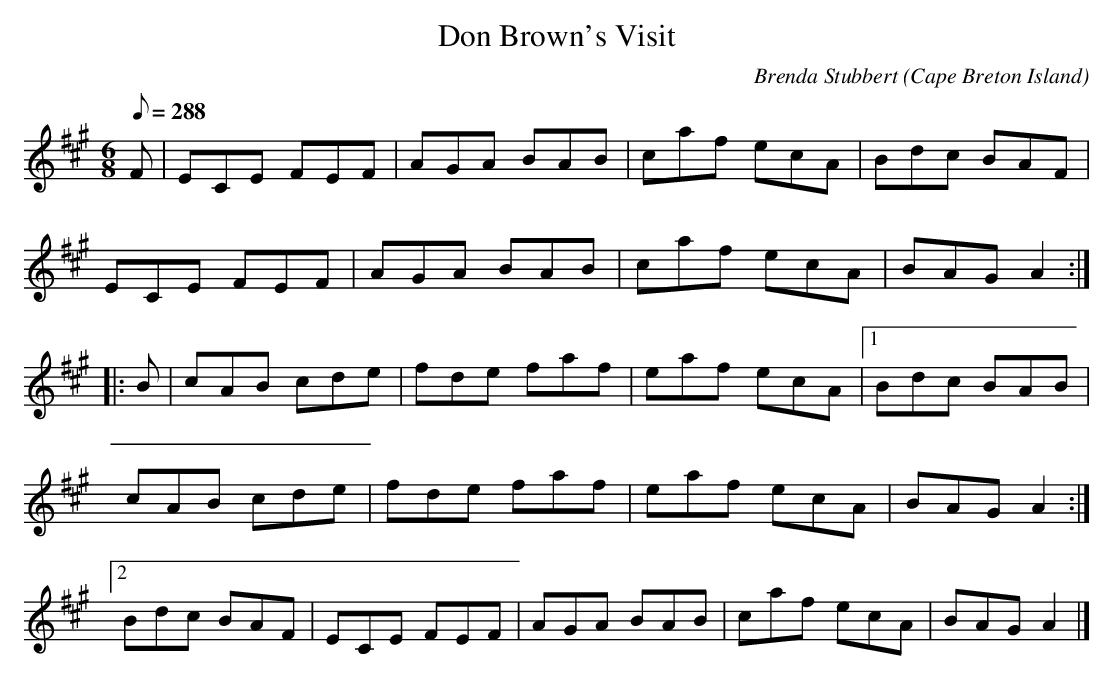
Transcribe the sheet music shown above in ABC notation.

X:1
T:Don Brown's Visit
C:Brenda Stubbert
O:Cape Breton Island
L:1/8
Q:288
M:6/8
K:A
F|ECE FEF|AGA BAB|caf ecA|Bdc BAF|
ECE FEF|AGA BAB|caf ecA|BAG A2:|
|:B|cAB cde|fde faf|eaf ecA|[1Bdc BAB|
cAB cde|fde faf|eaf ecA|BAG A2:|
[2Bdc BAF|ECE FEF|AGA BAB|caf ecA|BAG A2|]
